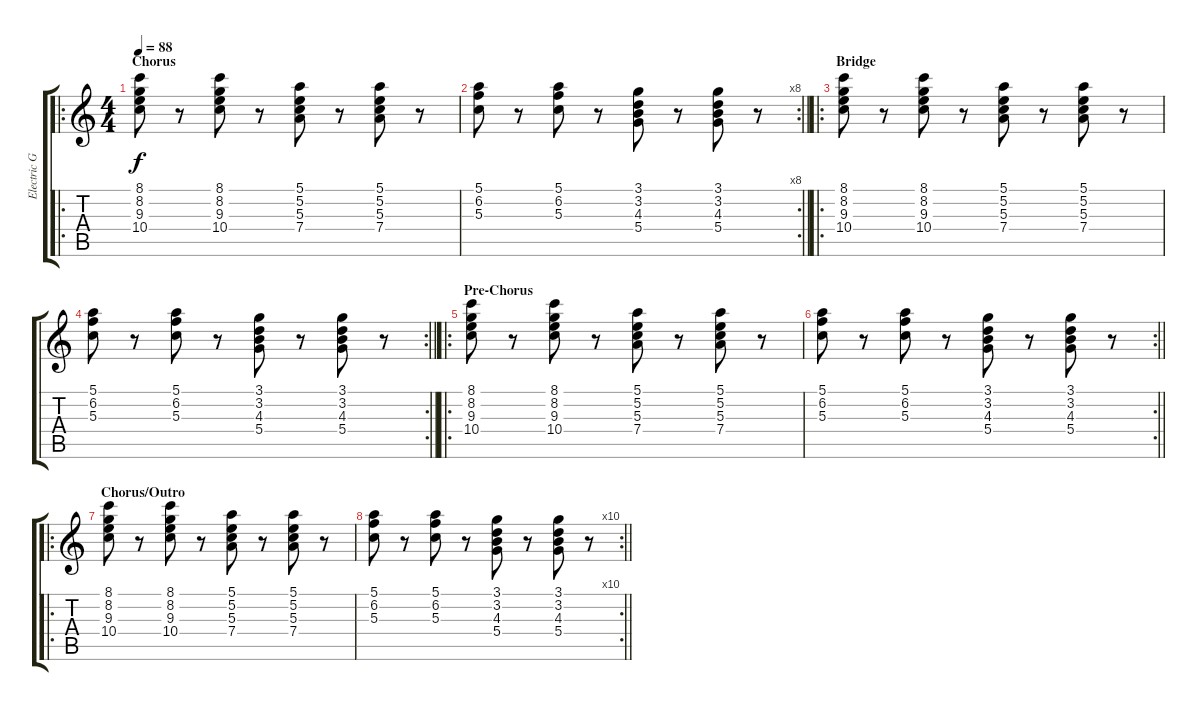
\track ("Electric Guitar" "Electric G") {instrument electricguitarclean}
\staff {score tabs}
\tuning (E4 B3 G3 D3 A2 E2) {hide}
\ro
\ts (4 4)
\section ("" "Chorus")
\tempo 88
\clef g2
\ks c
(8.1 8.2 9.3 10.4).8{dy f} r.8 (8.1 8.2 9.3 10.4).8 r.8 (5.1 5.2 5.3 7.4).8 r.8 (5.1 5.2 5.3 7.4).8 r.8 |
\rc 8
\barLineRight lightlight
(5.1 6.2 5.3).8 r.8 (5.1 6.2 5.3).8 r.8 (3.1 3.2 4.3 5.4).8 r.8 (3.1 3.2 4.3 5.4).8 r.8 |
\ro
\section ("" "Bridge")
(8.1 8.2 9.3 10.4).8 r.8 (8.1 8.2 9.3 10.4).8 r.8 (5.1 5.2 5.3 7.4).8 r.8 (5.1 5.2 5.3 7.4).8 r.8 |
\rc 2
\barLineRight lightlight
(5.1 6.2 5.3).8 r.8 (5.1 6.2 5.3).8 r.8 (3.1 3.2 4.3 5.4).8 r.8 (3.1 3.2 4.3 5.4).8 r.8 |
\ro
\section ("" "Pre-Chorus")
(8.1 8.2 9.3 10.4).8 r.8 (8.1 8.2 9.3 10.4).8 r.8 (5.1 5.2 5.3 7.4).8 r.8 (5.1 5.2 5.3 7.4).8 r.8 |
\rc 2
\barLineRight lightlight
(5.1 6.2 5.3).8 r.8 (5.1 6.2 5.3).8 r.8 (3.1 3.2 4.3 5.4).8 r.8 (3.1 3.2 4.3 5.4).8 r.8 |
\ro
\section ("" "Chorus/Outro")
(8.1 8.2 9.3 10.4).8 r.8 (8.1 8.2 9.3 10.4).8 r.8 (5.1 5.2 5.3 7.4).8 r.8 (5.1 5.2 5.3 7.4).8 r.8 |
\rc 10
\barLineRight lightlight
(5.1 6.2 5.3).8 r.8 (5.1 6.2 5.3).8 r.8 (3.1 3.2 4.3 5.4).8 r.8 (3.1 3.2 4.3 5.4).8 r.8
